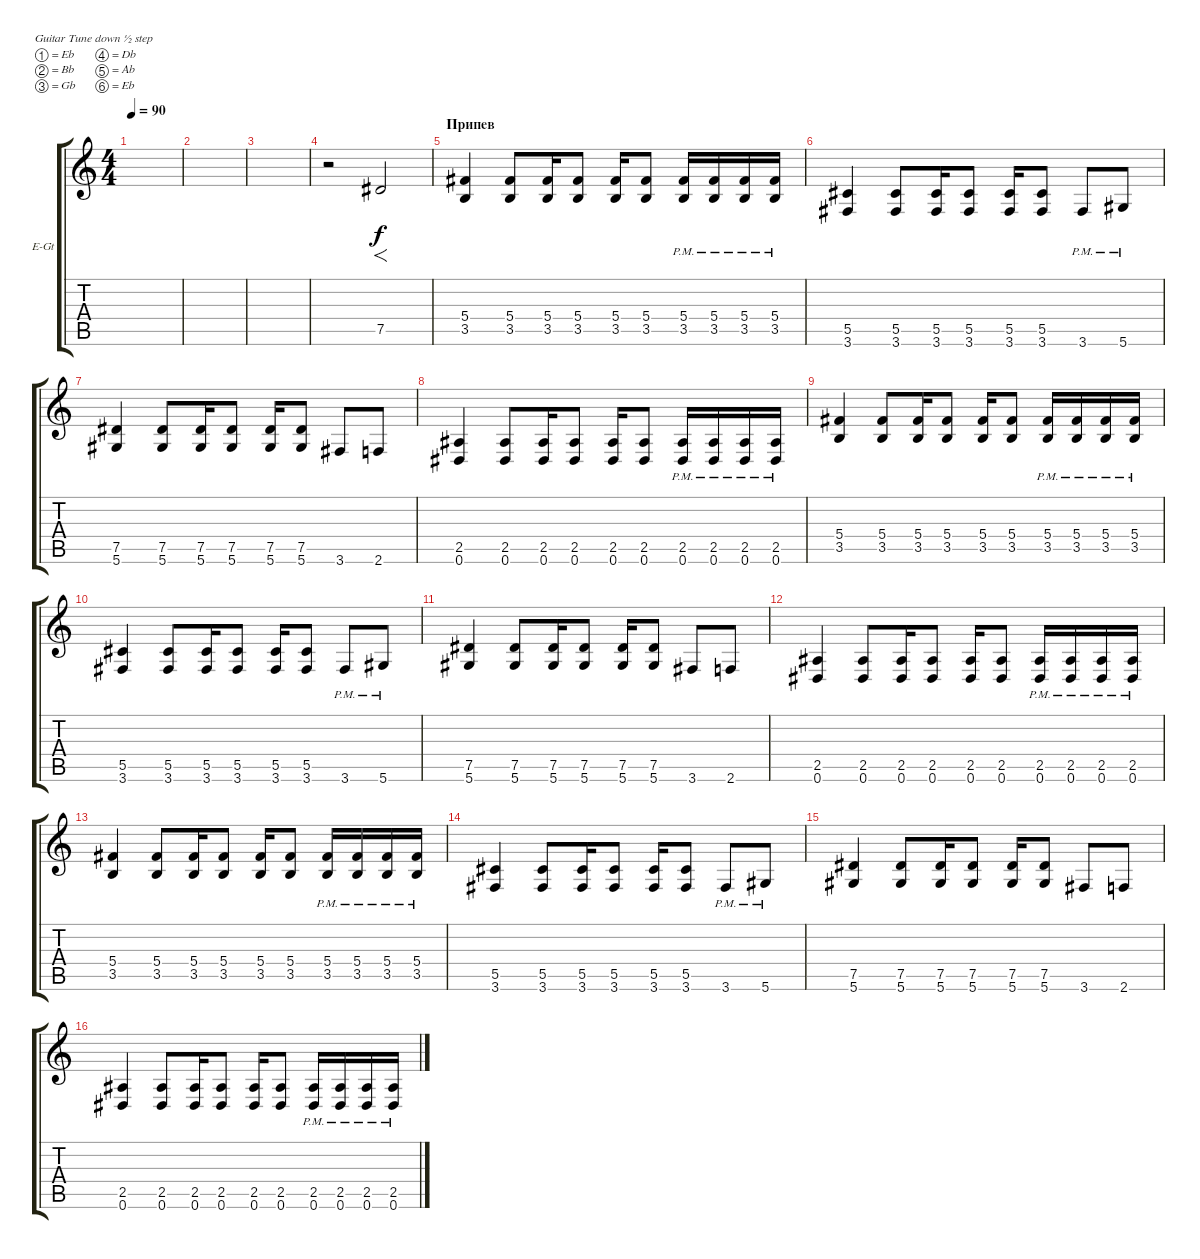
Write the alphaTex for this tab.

\bracketExtendMode groupsimilarinstruments
\firstSystemTrackNameOrientation horizontal
\otherSystemsTrackNameOrientation horizontal
\track ("Electric Guitar 1" "E-Gt") {instrument distortionguitar}
\staff {score tabs}
\tuning (Eb4 Bb3 Gb3 Db3 Ab2 Eb2)
\ts (4 4)
\tempo 90
\clef g2
\ks c
|
|
|
r.2 7.5.2{f} |
\section ("" "Припев")
(3.5 5.4).4 (3.5 5.4).8 (3.5 5.4).16 (3.5 5.4).8 (3.5 5.4).16 (3.5 5.4).8 (3.5{pm} 5.4{pm}).16 (3.5{pm} 5.4{pm}).16 (3.5{pm} 5.4{pm}).16 (3.5{pm} 5.4{pm}).16 |
(5.5 3.6).4 (5.5 3.6).8 (5.5 3.6).16 (5.5 3.6).8 (5.5 3.6).16 (5.5 3.6).8 3.6{pm}.8 5.6{pm}.8 |
(5.6 7.5).4 (5.6 7.5).8 (5.6 7.5).16 (5.6 7.5).8 (5.6 7.5).16 (5.6 7.5).8 3.6.8 2.6.8 |
(2.5 0.6).4 (2.5 0.6).8 (2.5 0.6).16 (2.5 0.6).8 (2.5 0.6).16 (2.5 0.6).8 (2.5{pm} 0.6{pm}).16 (2.5{pm} 0.6{pm}).16 (2.5{pm} 0.6{pm}).16 (2.5{pm} 0.6{pm}).16 |
(3.5 5.4).4 (3.5 5.4).8 (3.5 5.4).16 (3.5 5.4).8 (3.5 5.4).16 (3.5 5.4).8 (3.5{pm} 5.4{pm}).16 (3.5{pm} 5.4{pm}).16 (3.5{pm} 5.4{pm}).16 (3.5{pm} 5.4{pm}).16 |
(5.5 3.6).4 (5.5 3.6).8 (5.5 3.6).16 (5.5 3.6).8 (5.5 3.6).16 (5.5 3.6).8 3.6{pm}.8 5.6{pm}.8 |
(5.6 7.5).4 (5.6 7.5).8 (5.6 7.5).16 (5.6 7.5).8 (5.6 7.5).16 (5.6 7.5).8 3.6.8 2.6.8 |
(2.5 0.6).4 (2.5 0.6).8 (2.5 0.6).16 (2.5 0.6).8 (2.5 0.6).16 (2.5 0.6).8 (2.5{pm} 0.6{pm}).16 (2.5{pm} 0.6{pm}).16 (2.5{pm} 0.6{pm}).16 (2.5{pm} 0.6{pm}).16 |
(3.5 5.4).4 (3.5 5.4).8 (3.5 5.4).16 (3.5 5.4).8 (3.5 5.4).16 (3.5 5.4).8 (3.5{pm} 5.4{pm}).16 (3.5{pm} 5.4{pm}).16 (3.5{pm} 5.4{pm}).16 (3.5{pm} 5.4{pm}).16 |
(5.5 3.6).4 (5.5 3.6).8 (5.5 3.6).16 (5.5 3.6).8 (5.5 3.6).16 (5.5 3.6).8 3.6{pm}.8 5.6{pm}.8 |
(5.6 7.5).4 (5.6 7.5).8 (5.6 7.5).16 (5.6 7.5).8 (5.6 7.5).16 (5.6 7.5).8 3.6.8 2.6.8 |
(2.5 0.6).4 (2.5 0.6).8 (2.5 0.6).16 (2.5 0.6).8 (2.5 0.6).16 (2.5 0.6).8 (2.5{pm} 0.6{pm}).16 (2.5{pm} 0.6{pm}).16 (2.5{pm} 0.6{pm}).16 (2.5{pm} 0.6{pm}).16
